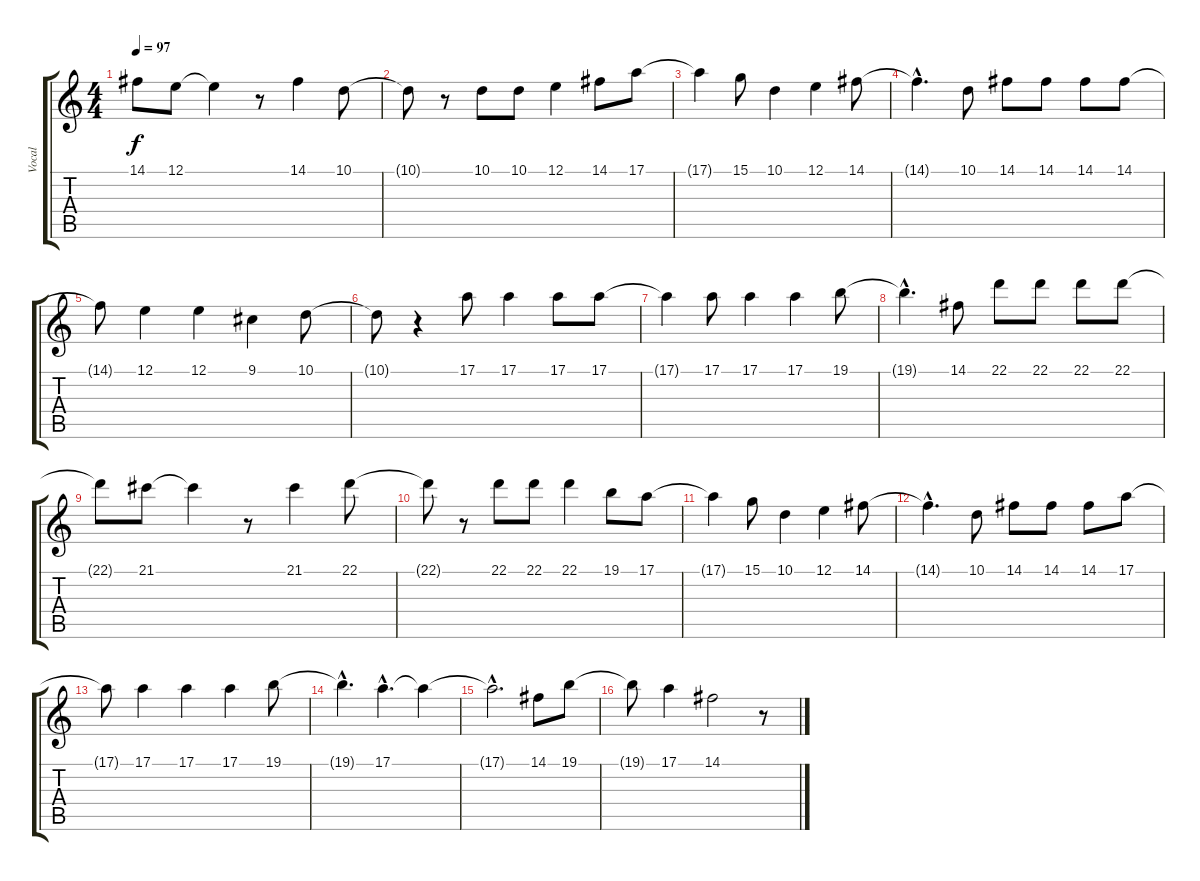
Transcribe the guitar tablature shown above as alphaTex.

\track ("Vocal" "Vocal") {instrument lead6voice}
\staff {score tabs}
\tuning (E4 B3 G3 D3 A2 E2) {hide}
\ts (4 4)
\tempo 97
\clef g2
\ks c
14.1{t}.8{dy f} 12.1.8 12.1{t}.4 r.8 14.1.4 10.1.8 |
10.1{t}.8 r.8 10.1.8 10.1.8 12.1.4 14.1.8 17.1.8 |
17.1{t}.4 15.1.8 10.1.4 12.1.4 14.1.8 |
14.1{hac t}.4{d} 10.1.8 14.1.8 14.1.8 14.1.8 14.1.8 |
14.1{t}.8 12.1.4 12.1.4 9.1.4 10.1.8 |
10.1{t}.8 r.4 17.1.8 17.1.4 17.1.8 17.1.8 |
17.1{t}.4 17.1.8 17.1.4 17.1.4 19.1.8 |
19.1{hac t}.4{d} 14.1.8 22.1.8 22.1.8 22.1.8 22.1.8 |
22.1{t}.8 21.1.8 21.1{t}.4 r.8 21.1.4 22.1.8 |
22.1{t}.8 r.8 22.1.8 22.1.8 22.1.4 19.1.8 17.1.8 |
17.1{t}.4 15.1.8 10.1.4 12.1.4 14.1.8 |
14.1{hac t}.4{d} 10.1.8 14.1.8 14.1.8 14.1.8 17.1.8 |
17.1{t}.8 17.1.4 17.1.4 17.1.4 19.1.8 |
19.1{hac t}.4{d} 17.1{hac}.4{d} 17.1{t}.4 |
17.1{hac t}.2{d} 14.1.8 19.1.8 |
19.1{t}.8 17.1.4 14.1.2 r.8
